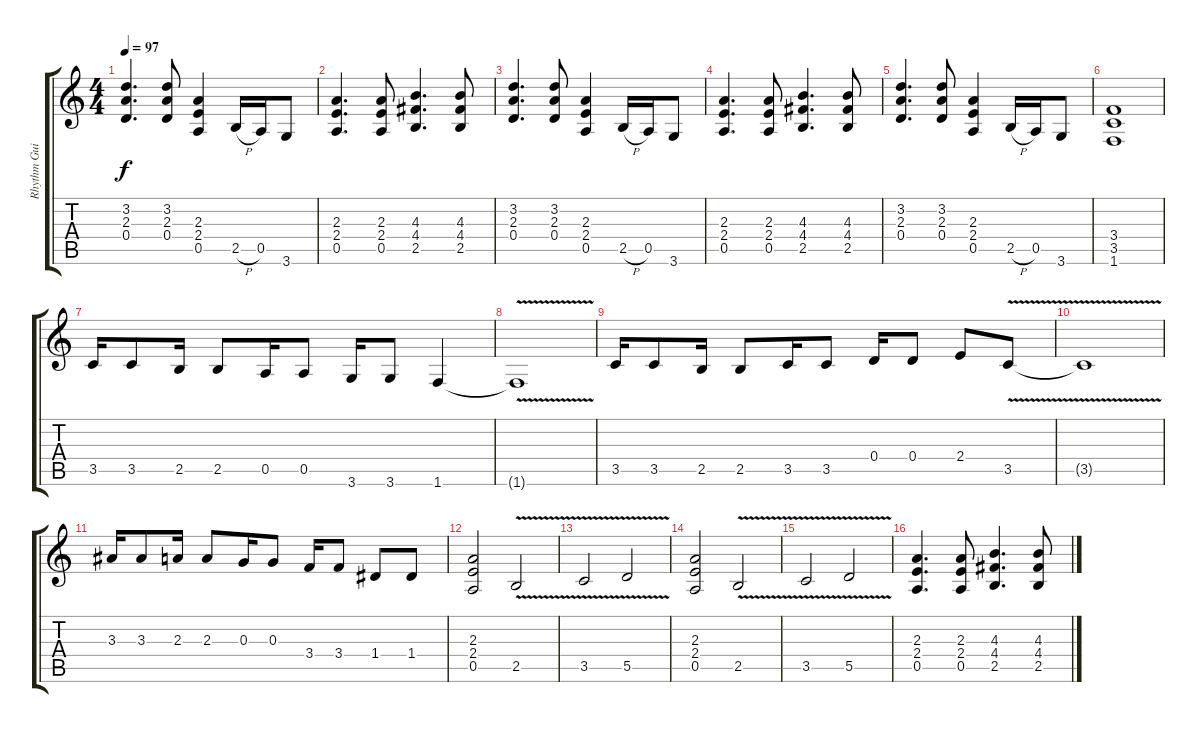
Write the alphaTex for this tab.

\track ("Rhythm Guitar" "Rhythm Gui") {instrument overdrivenguitar}
\staff {score tabs}
\tuning (E4 B3 G3 D3 A2 E2) {hide}
\ts (4 4)
\tempo 97
\clef g2
\ks c
(3.2 2.3 0.4).4{d dy f} (3.2 2.3 0.4).8 (2.3 2.4 0.5).4 2.5{h}.16 0.5.16 3.6.8 |
(2.3 2.4 0.5).4{d volume 16} (2.3 2.4 0.5).8 (4.3 4.4 2.5).4{d} (4.3 4.4 2.5).8 |
(3.2 2.3 0.4).4{d} (3.2 2.3 0.4).8 (2.3 2.4 0.5).4 2.5{h}.16 0.5.16 3.6.8 |
(2.3 2.4 0.5).4{d} (2.3 2.4 0.5).8 (4.3 4.4 2.5).4{d} (4.3 4.4 2.5).8 |
(3.2 2.3 0.4).4{d} (3.2 2.3 0.4).8 (2.3 2.4 0.5).4 2.5{h}.16 0.5.16 3.6.8 |
(3.4 3.5 1.6).1{volume 12} |
3.5.16 3.5.8 2.5.16 2.5.8 0.5.16 0.5.8 3.6.16 3.6.8 1.6.4 |
1.6{v t}.1 |
3.5.16 3.5.8 2.5.16 2.5.8 3.5.16 3.5.8 0.4.16 0.4.8 2.4.8 3.5{v}.8 |
3.5{t}.1 |
3.3.16 3.3.8 2.3.16 2.3.8 0.3.16 0.3.8 3.4.16 3.4.8 1.4.8 1.4.8 |
(2.3 2.4 0.5).2 2.5{v}.2 |
3.5{v}.2 5.5{v}.2 |
(2.3 2.4 0.5).2 2.5{v}.2{volume 1} |
3.5{v}.2{volume 0} 5.5{v}.2 |
(2.3 2.4 0.5).4{d volume 16} (2.3 2.4 0.5).8 (4.3 4.4 2.5).4{d} (4.3 4.4 2.5).8
